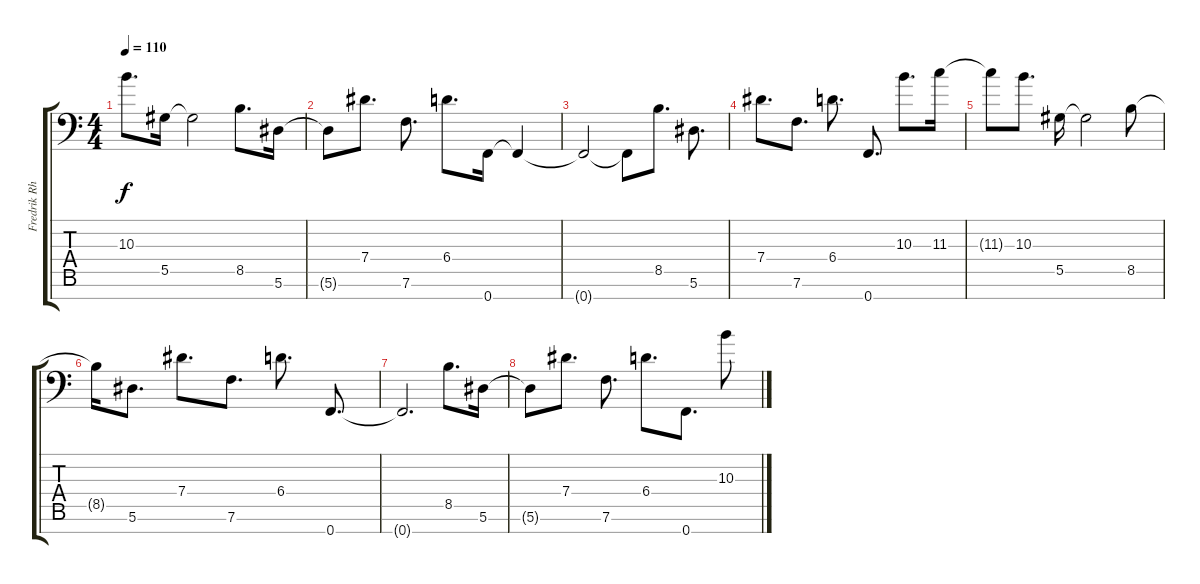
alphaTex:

\track ("Fredrik Rhythm" "Fredrik Rh") {instrument distortionguitar}
\staff {score tabs}
\tuning (Bb3 Gb3 Db3 Ab2 Eb2 Bb1 F1) {hide}
\ts (4 4)
\tempo 110
\clef f4
\ks c
10.3.8{d dy f volume 5} 5.5.16 5.5{t}.2 8.5.8{d} 5.6.16 |
5.6{t}.8 7.4.8{d} 7.6.8{d} 6.4.8{d} 0.7.16 0.7{t}.4 |
0.7{t}.2 0.7{t}.8 8.5.8{d} 5.6.8{d} |
7.4.8{d} 7.6.8{d} 6.4.8{d} 0.7.8{d} 10.3.8{d} 11.3.16 |
11.3{t}.8{volume 0} 10.3.8{d} 5.5.16 5.5{t}.2 8.5.8 |
8.5{t}.16 5.6.8{d} 7.4.8{d} 7.6.8{d} 6.4.8{d} 0.7.8{d} |
0.7{t}.2{d} 8.5.8{d} 5.6.16 |
5.6{t}.8 7.4.8{d} 7.6.8{d} 6.4.8{d} 0.7.8{d} 10.3.8
